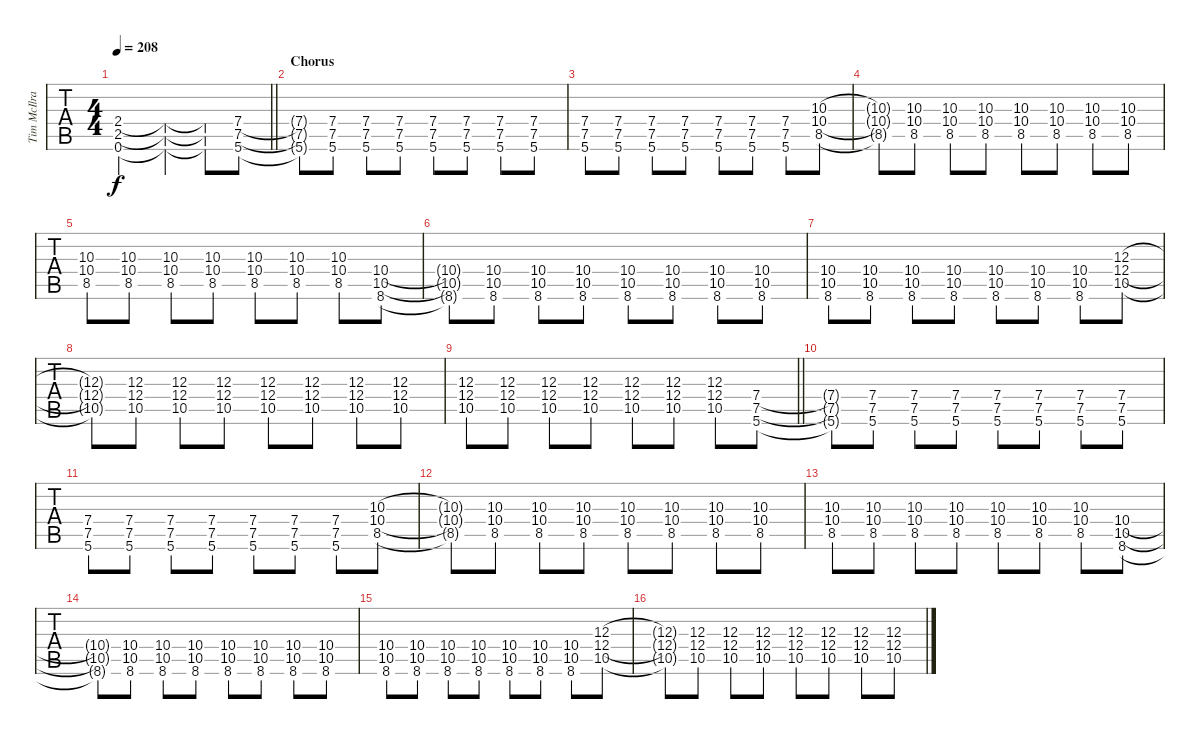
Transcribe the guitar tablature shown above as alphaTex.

\track ("Tim McIlrath - Guitar One" "Tim McIlra") {instrument distortionguitar}
\staff {tabs}
\tuning (Eb4 Bb3 Gb3 Db3 Ab2 Eb2) {hide}
\ts (4 4)
\tempo 208
\clef g2
\barLineRight lightlight
\ks c
(2.4{t} 2.5{t} 0.6{t}).2{dy f} (2.4{t} 2.5{t} 0.6{t}).4 (2.4{t} 2.5{t} 0.6{t}).8 (7.4 7.5 5.6).8 |
\section ("" "Chorus")
(7.4{t} 7.5{t} 5.6{t}).8 (7.4 7.5 5.6).8 (7.4 7.5 5.6).8 (7.4 7.5 5.6).8 (7.4 7.5 5.6).8 (7.4 7.5 5.6).8 (7.4 7.5 5.6).8 (7.4 7.5 5.6).8 |
(7.4 7.5 5.6).8 (7.4 7.5 5.6).8 (7.4 7.5 5.6).8 (7.4 7.5 5.6).8 (7.4 7.5 5.6).8 (7.4 7.5 5.6).8 (7.4 7.5 5.6).8 (10.3 10.4 8.5).8 |
(10.3{t} 10.4{t} 8.5{t}).8 (10.3 10.4 8.5).8 (10.3 10.4 8.5).8 (10.3 10.4 8.5).8 (10.3 10.4 8.5).8 (10.3 10.4 8.5).8 (10.3 10.4 8.5).8 (10.3 10.4 8.5).8 |
(10.3 10.4 8.5).8 (10.3 10.4 8.5).8 (10.3 10.4 8.5).8 (10.3 10.4 8.5).8 (10.3 10.4 8.5).8 (10.3 10.4 8.5).8 (10.3 10.4 8.5).8 (10.4 10.5 8.6).8 |
(10.4{t} 10.5{t} 8.6{t}).8 (10.4 10.5 8.6).8 (10.4 10.5 8.6).8 (10.4 10.5 8.6).8 (10.4 10.5 8.6).8 (10.4 10.5 8.6).8 (10.4 10.5 8.6).8 (10.4 10.5 8.6).8 |
(10.4 10.5 8.6).8 (10.4 10.5 8.6).8 (10.4 10.5 8.6).8 (10.4 10.5 8.6).8 (10.4 10.5 8.6).8 (10.4 10.5 8.6).8 (10.4 10.5 8.6).8 (12.3 12.4 10.5).8 |
(12.3{t} 12.4{t} 10.5{t}).8 (12.3 12.4 10.5).8 (12.3 12.4 10.5).8 (12.3 12.4 10.5).8 (12.3 12.4 10.5).8 (12.3 12.4 10.5).8 (12.3 12.4 10.5).8 (12.3 12.4 10.5).8 |
\barLineRight lightlight
(12.3 12.4 10.5).8 (12.3 12.4 10.5).8 (12.3 12.4 10.5).8 (12.3 12.4 10.5).8 (12.3 12.4 10.5).8 (12.3 12.4 10.5).8 (12.3 12.4 10.5).8 (7.4 7.5 5.6).8 |
(7.4{t} 7.5{t} 5.6{t}).8 (7.4 7.5 5.6).8 (7.4 7.5 5.6).8 (7.4 7.5 5.6).8 (7.4 7.5 5.6).8 (7.4 7.5 5.6).8 (7.4 7.5 5.6).8 (7.4 7.5 5.6).8 |
(7.4 7.5 5.6).8 (7.4 7.5 5.6).8 (7.4 7.5 5.6).8 (7.4 7.5 5.6).8 (7.4 7.5 5.6).8 (7.4 7.5 5.6).8 (7.4 7.5 5.6).8 (10.3 10.4 8.5).8 |
(10.3{t} 10.4{t} 8.5{t}).8 (10.3 10.4 8.5).8 (10.3 10.4 8.5).8 (10.3 10.4 8.5).8 (10.3 10.4 8.5).8 (10.3 10.4 8.5).8 (10.3 10.4 8.5).8 (10.3 10.4 8.5).8 |
(10.3 10.4 8.5).8 (10.3 10.4 8.5).8 (10.3 10.4 8.5).8 (10.3 10.4 8.5).8 (10.3 10.4 8.5).8 (10.3 10.4 8.5).8 (10.3 10.4 8.5).8 (10.4 10.5 8.6).8 |
(10.4{t} 10.5{t} 8.6{t}).8 (10.4 10.5 8.6).8 (10.4 10.5 8.6).8 (10.4 10.5 8.6).8 (10.4 10.5 8.6).8 (10.4 10.5 8.6).8 (10.4 10.5 8.6).8 (10.4 10.5 8.6).8 |
(10.4 10.5 8.6).8 (10.4 10.5 8.6).8 (10.4 10.5 8.6).8 (10.4 10.5 8.6).8 (10.4 10.5 8.6).8 (10.4 10.5 8.6).8 (10.4 10.5 8.6).8 (12.3 12.4 10.5).8 |
(12.3{t} 12.4{t} 10.5{t}).8 (12.3 12.4 10.5).8 (12.3 12.4 10.5).8 (12.3 12.4 10.5).8 (12.3 12.4 10.5).8 (12.3 12.4 10.5).8 (12.3 12.4 10.5).8 (12.3 12.4 10.5).8
